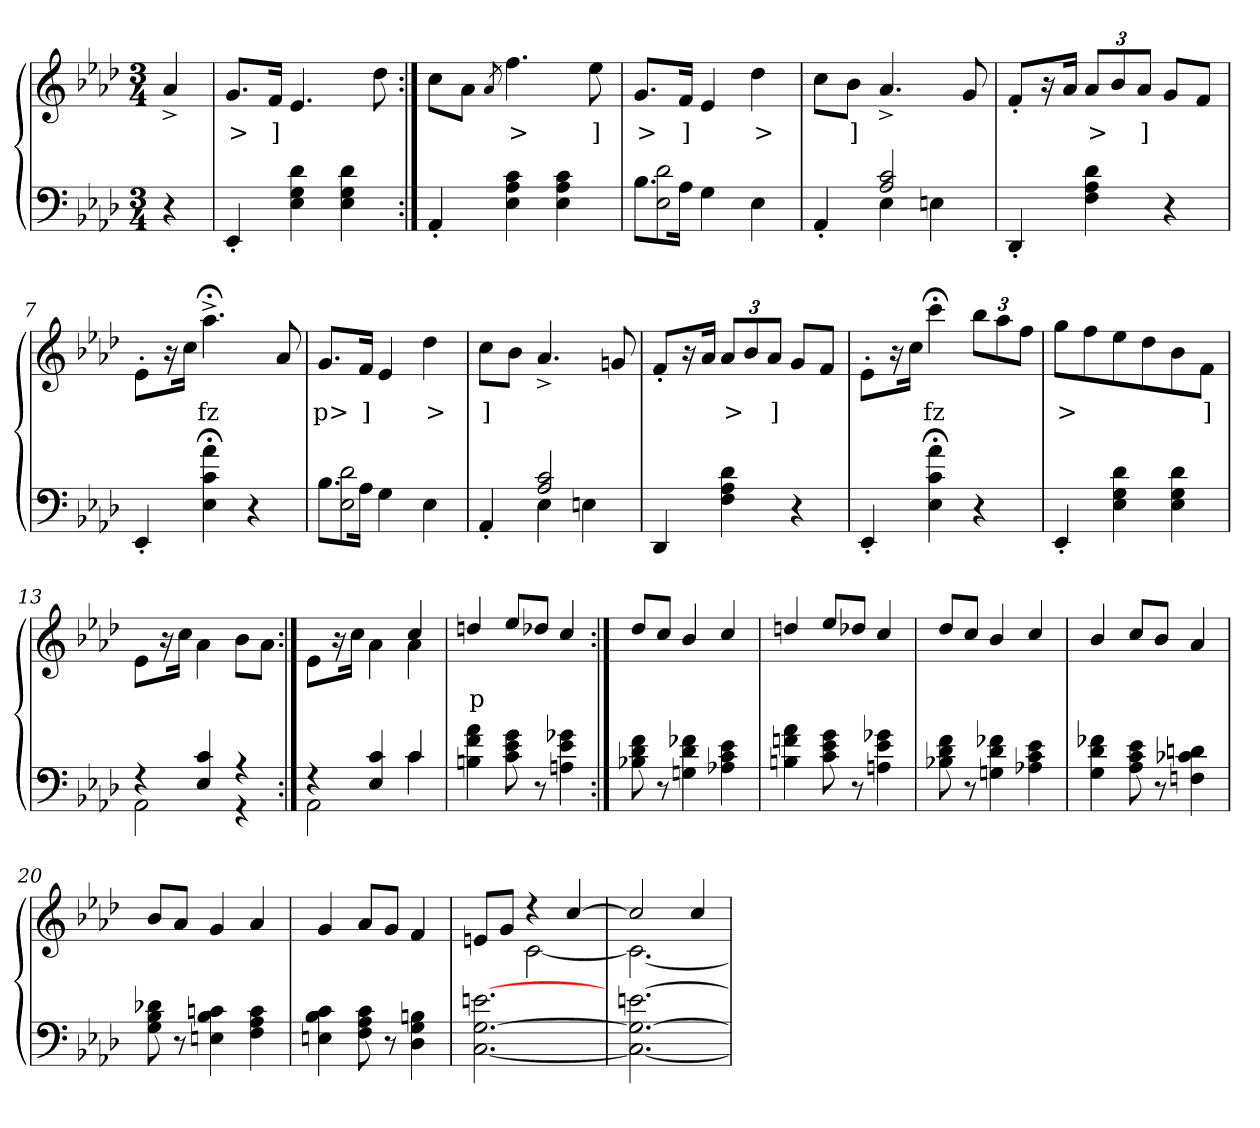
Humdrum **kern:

**kern	**kern	**text
*part2	*part1	*part1
*staff2	*staff1	*staff1
*clefF4	*clefG2	*
*k[b-e-a-d-]	*k[b-e-a-d-]	*
*M3/4	*M3/4	*
=1	=1	=1
4r	4a-^>	.
=2	=2	=2
4EE-'>	8.gL	>
.	16fJk	]
4d- 4G 4E-	4.e-	.
4d- 4G 4E-	.	.
.	8dd-	.
=3:|!	=3:|!	=3:|!
4AA-'>	8ccL	.
.	8a-J	.
.	8qa-/	.
4c 4A- 4E-	4.ff	>
4c 4A- 4E-	.	.
.	8ee-	]
=4	=4	=4
*^	*	*
8.B-\L	2d- 2E-	8.gL	>
16A-Jk	.	16fJk	]
4G\	.	4e-	.
4ryy	4E-	4dd-	>
=5	=5	=5	=5
4AA-'>	4ryy	8ccL	.
.	.	8b-J	]
2c 2A-	4E-	4.a-^>	.
.	4En	.	.
.	.	8g	.
*v	*v	*	*
=6	=6	=6
4DD-'>	8f'>L	.
.	16r	.
.	16a-Jk	.
4d- 4A- 4F	12a-L	>
.	12b-	.
.	12a-J	]
4r	8gL	.
.	8fJ	.
=7	=7	=7
4EE-'>	8e-'>\L	.
.	16r	.
.	16ccJk	.
4a-;< 4c;< 4E-;<	4.aa-;<^>	fz
4r	.	.
.	8a-	.
=8	=8	=8
*^	*	*
8.B-\L	2d- 2E-	8.gL	p>
16A-Jk	.	16fJk	]
4G\	.	4e-	.
4ryy	4E-	4dd-	>
=9	=9	=9	=9
4AA-'>	4ryy	8ccL	]
.	.	8b-J	.
2c 2A-	4E-	4.a-^>	.
.	4En	.	.
.	.	8gn	.
*v	*v	*	*
=10	=10	=10
4DD-	8f'>L	.
.	16r	.
.	16a-Jk	.
4d- 4A- 4F	12a-L	>
.	12b-	.
.	12a-J	]
4r	8gL	.
.	8fJ	.
=11	=11	=11
4EE-'>	8e-'>\L	.
.	16r	.
.	16ccJk	.
4a-;< 4c;< 4E-;<	4ccc;<	fz
4r	12bb-L	.
.	12aa-	.
.	12ffJ	.
=12	=12	=12
4EE-'>	8ggL	>
.	8ff	.
4d- 4G 4E-	8ee-	.
.	8dd-	.
4d- 4G 4E-	8b-	.
.	8fJ	]
=13	=13	=13
*^	*	*
4r	2AA-	8e-\L	.
.	.	16r	.
.	.	16ccJk	.
4c 4E-	.	4a-\	.
4r	4r	8b-\L	.
.	.	8a-J	.
=14:|!	=14:|!	=14:|!	=14:|!
*	*	*^	*
4r	2AA-	8e-\L	2ryy	.
.	.	16r	.	.
.	.	16ccJk	.	.
4c 4E-	.	4a-\	.	.
4c	4c	4cc	4a-	.
*v	*v	*	*	*
*	*v	*v	*
=15	=15	=15
4a- 4f 4Bn	4ddn/	p
8g 8e- 8c	8ee-/L	.
8r	8dd-XJ	.
4g-X 4e- 4An	4cc/	.
=16:|!	=16:|!	=16:|!
8f 8d- 8B-X	8dd-/L	.
8r	8ccJ	.
4f-X 4d- 4Gn	4b-/	.
4e- 4c 4A-X	4cc/	.
=17	=17	=17
4a- 4fn 4Bn	4ddn/	.
8g 8e- 8c	8ee-/L	.
8r	8dd-XJ	.
4g-X 4e- 4An	4cc/	.
=18	=18	=18
8f 8d- 8B-X	8dd-/L	.
8r	8ccJ	.
4f-X 4d- 4Gn	4b-/	.
4e- 4c 4A-X	4cc/	.
=19	=19	=19
4f-X 4d- 4G	4b-/	.
8e- 8c 8A-	8cc/L	.
8r	8b-J	.
4dn 4c-X 4Fn	4a-	.
=20	=20	=20
8d-X 8B- 8G	8b-L	.
8r	8a-J	.
4cn 4B- 4En	4g	.
4c 4A- 4F	4a-	.
=21	=21	=21
4c 4B- 4En	4g	.
8c 8A- 8F	8a-L	.
8r	8gJ	.
4Bn 4G 4D-	4f	.
=22	=22	=22
*	*^	*
[2.en [2.G [2.C	8enL	4ryy	.
.	8gJ	.	.
.	4r	[2c	.
.	[4cc	.	.
=23	=23	=23	=23
[2.en 2.G_ 2.C_	2cc]	2.c_	.
.	4cc	.	.
*	*v	*v	*
=	=	=
*-	*-	*-
